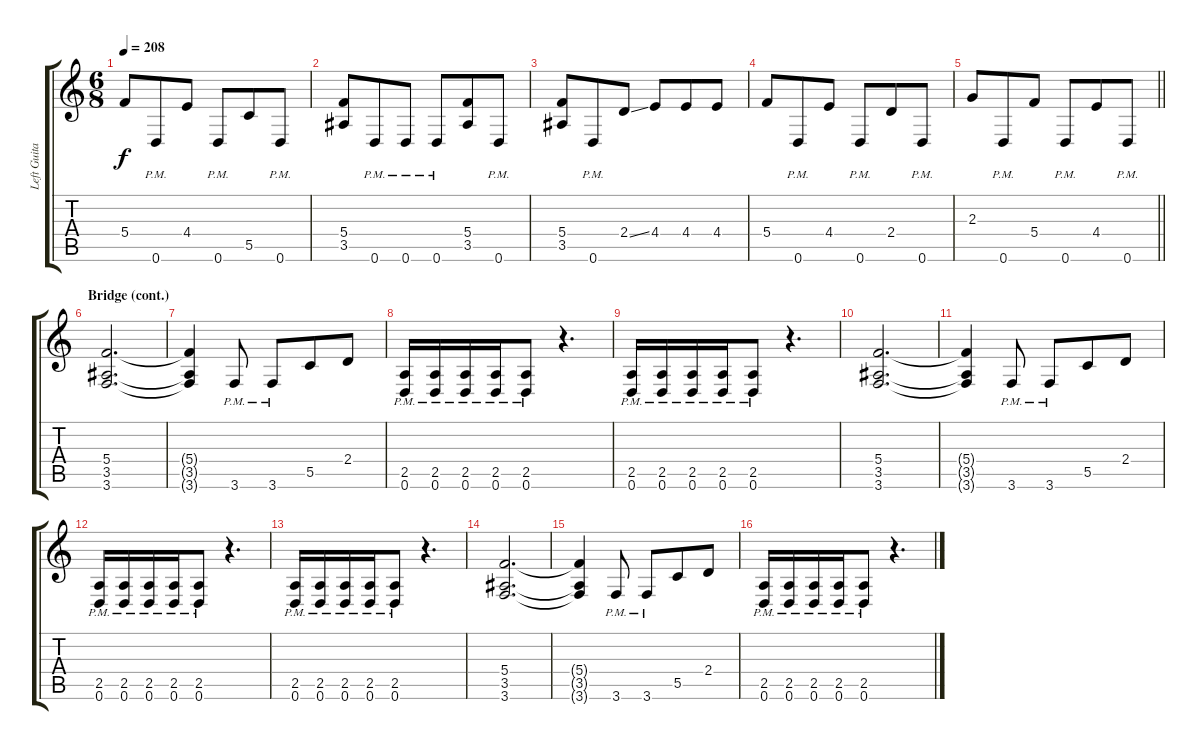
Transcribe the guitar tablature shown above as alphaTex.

\track ("Left Guitar" "Left Guita") {instrument distortionguitar}
\staff {score tabs}
\tuning (D4 A3 F3 C3 G2 D2) {hide}
\ts (6 8)
\tempo 208
\clef g2
\ks c
5.4.8{dy f} 0.6{pm}.8 4.4.8 0.6{pm}.8 5.5.8 0.6{pm}.8 |
(5.4 3.5).8 0.6{pm}.8 0.6{pm}.8 0.6{pm}.8 (5.4 3.5).8 0.6{pm}.8 |
(5.4 3.5).8 0.6{pm}.8 2.4{ss}.8 4.4.8 4.4.8 4.4.8 |
5.4.8 0.6{pm}.8 4.4.8 0.6{pm}.8 2.4.8 0.6{pm}.8 |
\barLineRight lightlight
2.3.8 0.6{pm}.8 5.4.8 0.6{pm}.8 4.4.8 0.6{pm}.8 |
\section ("" "Bridge (cont.)")
(5.4 3.5 3.6).2{d} |
(5.4{t} 3.5{t} 3.6{t}).4 3.6{pm}.8 3.6{pm}.8 5.5.8 2.4.8 |
(2.5{pm} 0.6{pm}).16 (2.5{pm} 0.6{pm}).16 (2.5{pm} 0.6{pm}).16 (2.5{pm} 0.6{pm}).16 (2.5{pm} 0.6{pm}).8 r.4{d} |
(2.5{pm} 0.6{pm}).16 (2.5{pm} 0.6{pm}).16 (2.5{pm} 0.6{pm}).16 (2.5{pm} 0.6{pm}).16 (2.5{pm} 0.6{pm}).8 r.4{d} |
(5.4 3.5 3.6).2{d} |
(5.4{t} 3.5{t} 3.6{t}).4 3.6{pm}.8 3.6{pm}.8 5.5.8 2.4.8 |
(2.5{pm} 0.6{pm}).16 (2.5{pm} 0.6{pm}).16 (2.5{pm} 0.6{pm}).16 (2.5{pm} 0.6{pm}).16 (2.5{pm} 0.6{pm}).8 r.4{d} |
(2.5{pm} 0.6{pm}).16 (2.5{pm} 0.6{pm}).16 (2.5{pm} 0.6{pm}).16 (2.5{pm} 0.6{pm}).16 (2.5{pm} 0.6{pm}).8 r.4{d} |
(5.4 3.5 3.6).2{d} |
(5.4{t} 3.5{t} 3.6{t}).4 3.6{pm}.8 3.6{pm}.8 5.5.8 2.4.8 |
(2.5{pm} 0.6{pm}).16 (2.5{pm} 0.6{pm}).16 (2.5{pm} 0.6{pm}).16 (2.5{pm} 0.6{pm}).16 (2.5{pm} 0.6{pm}).8 r.4{d}
